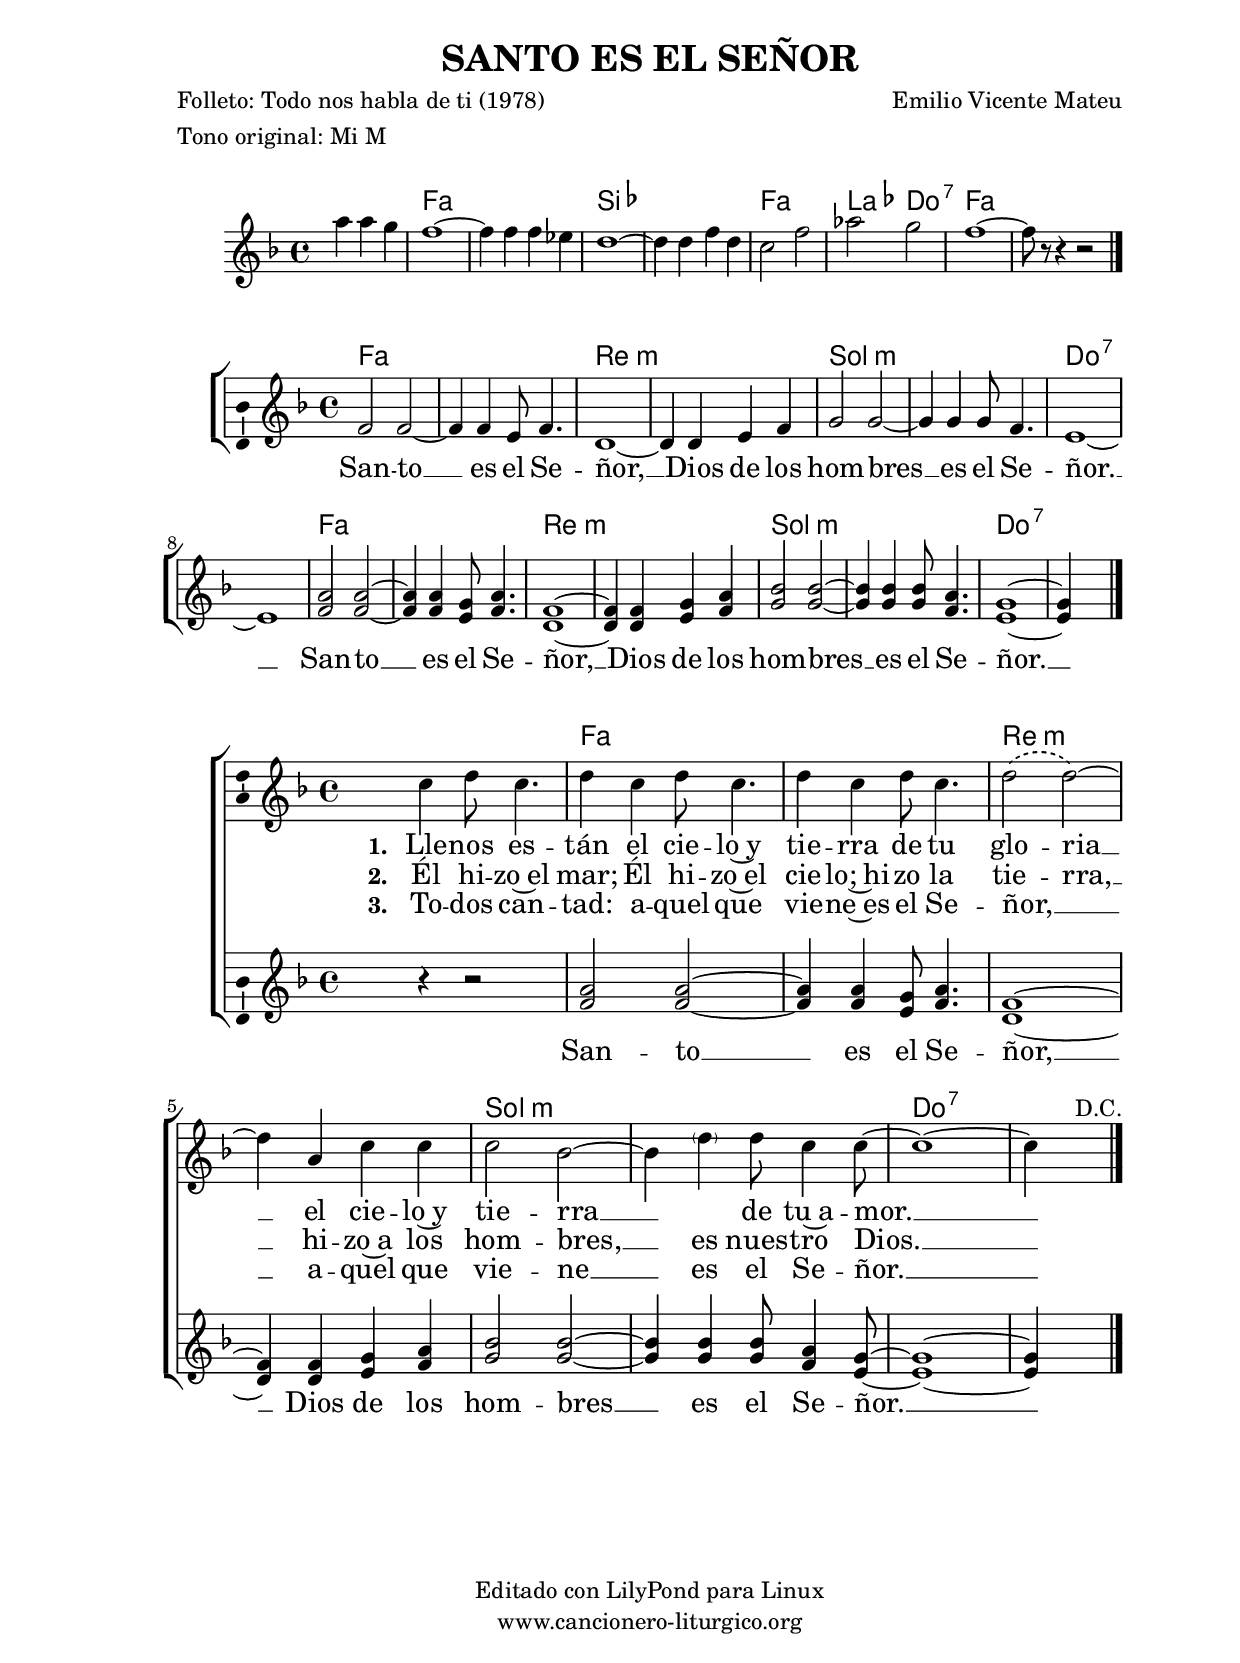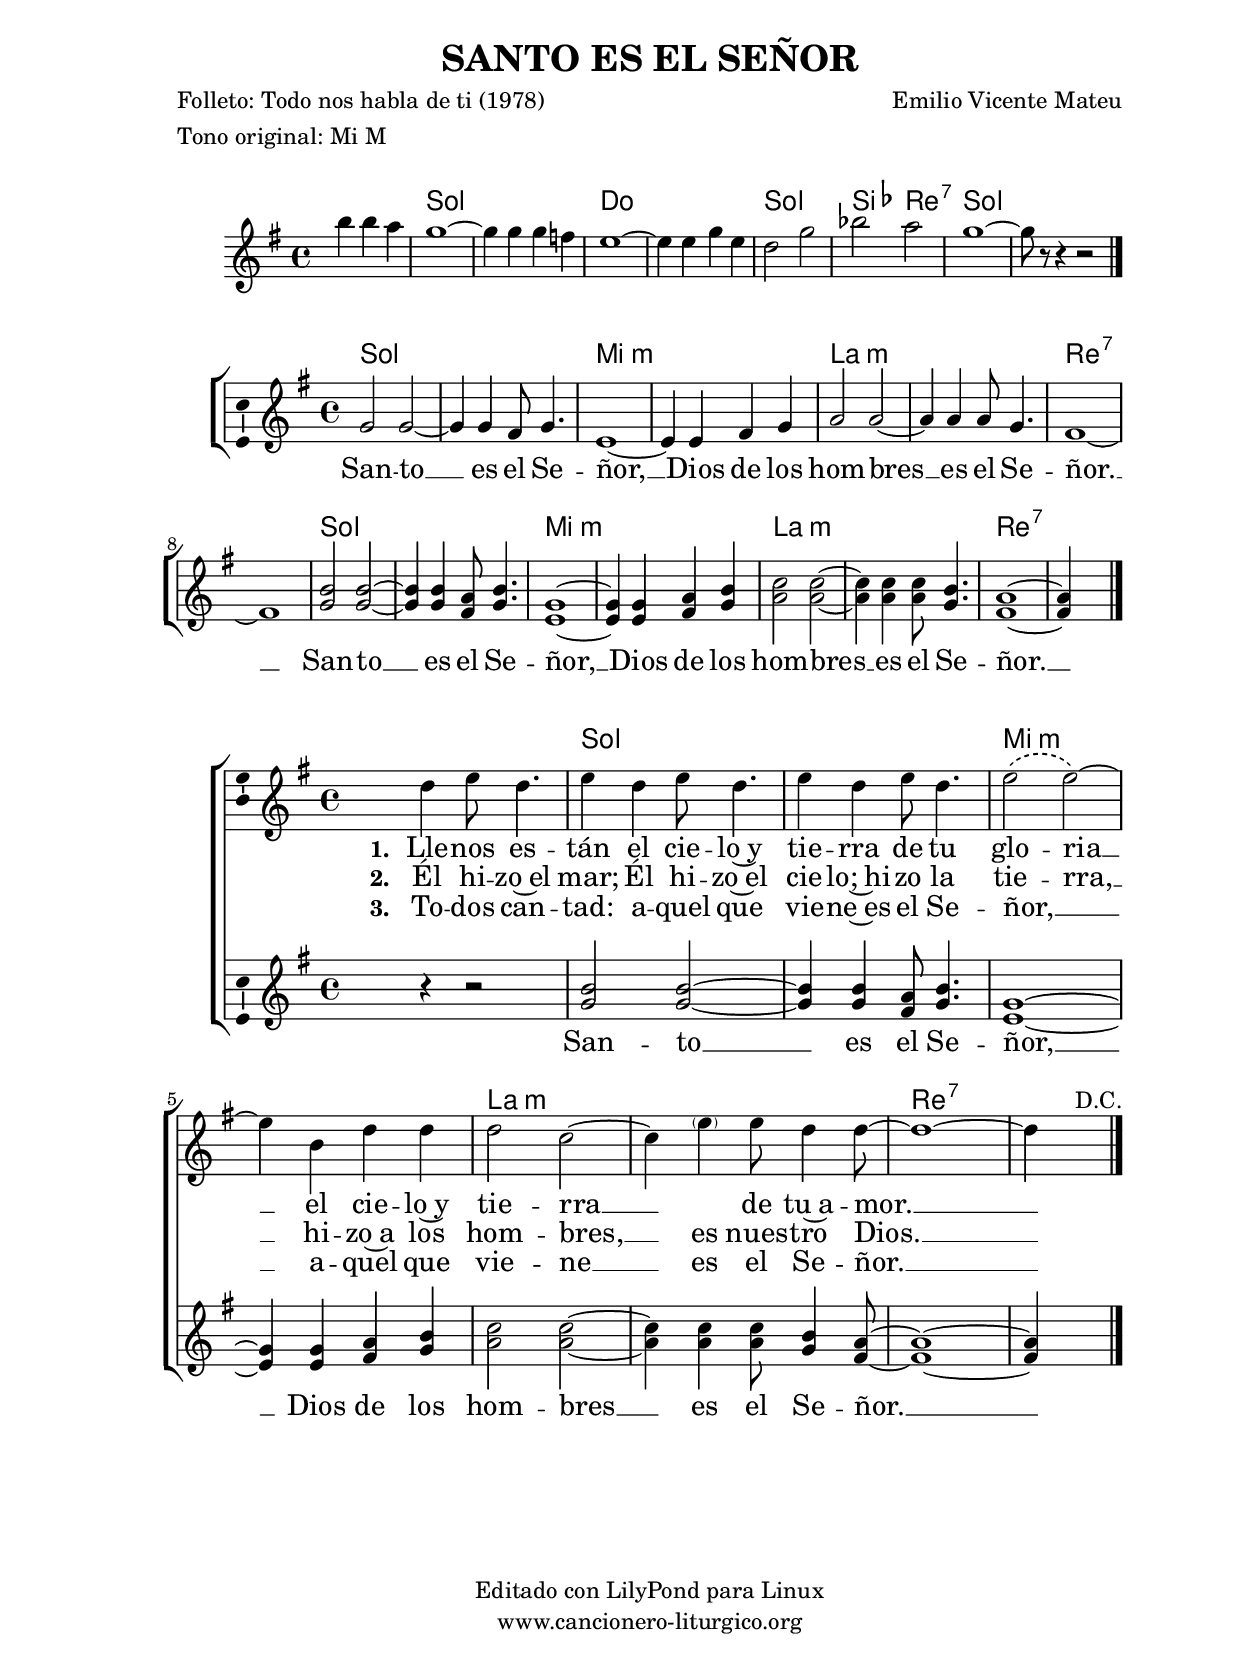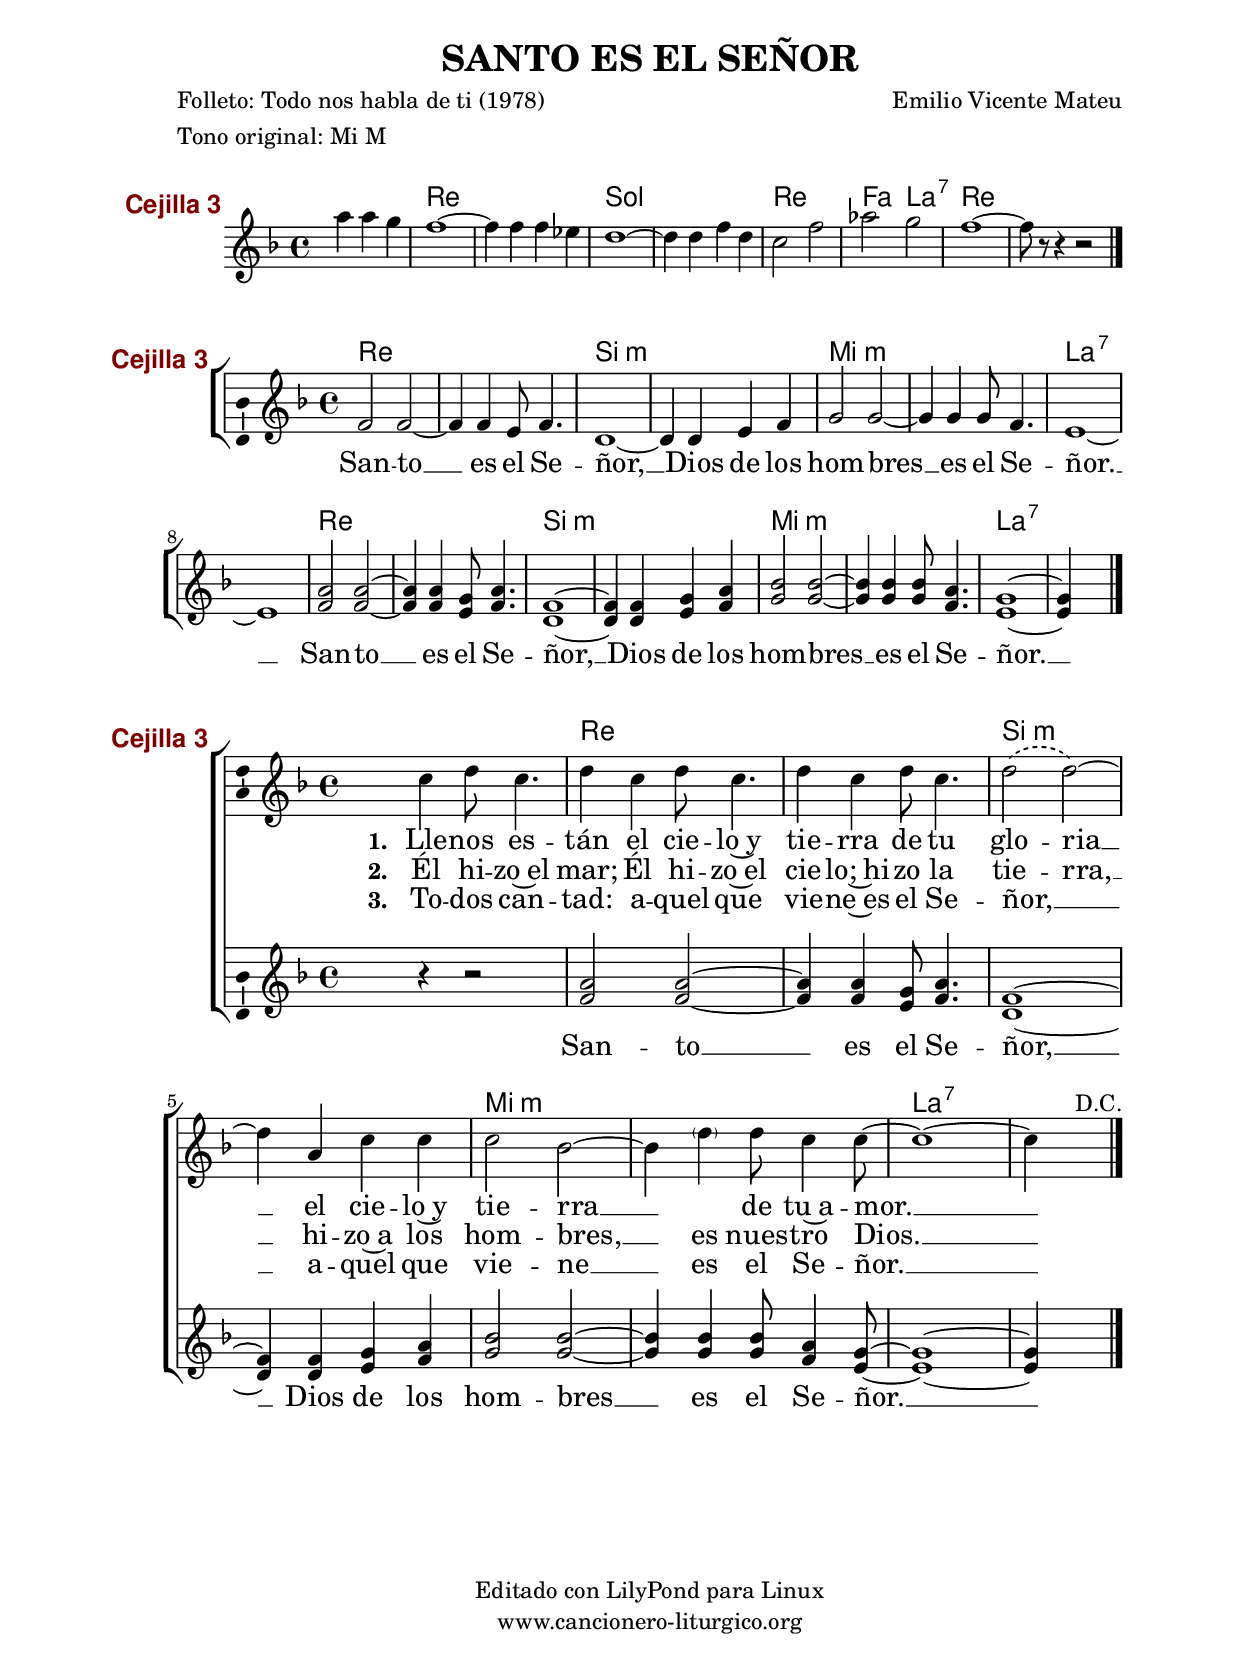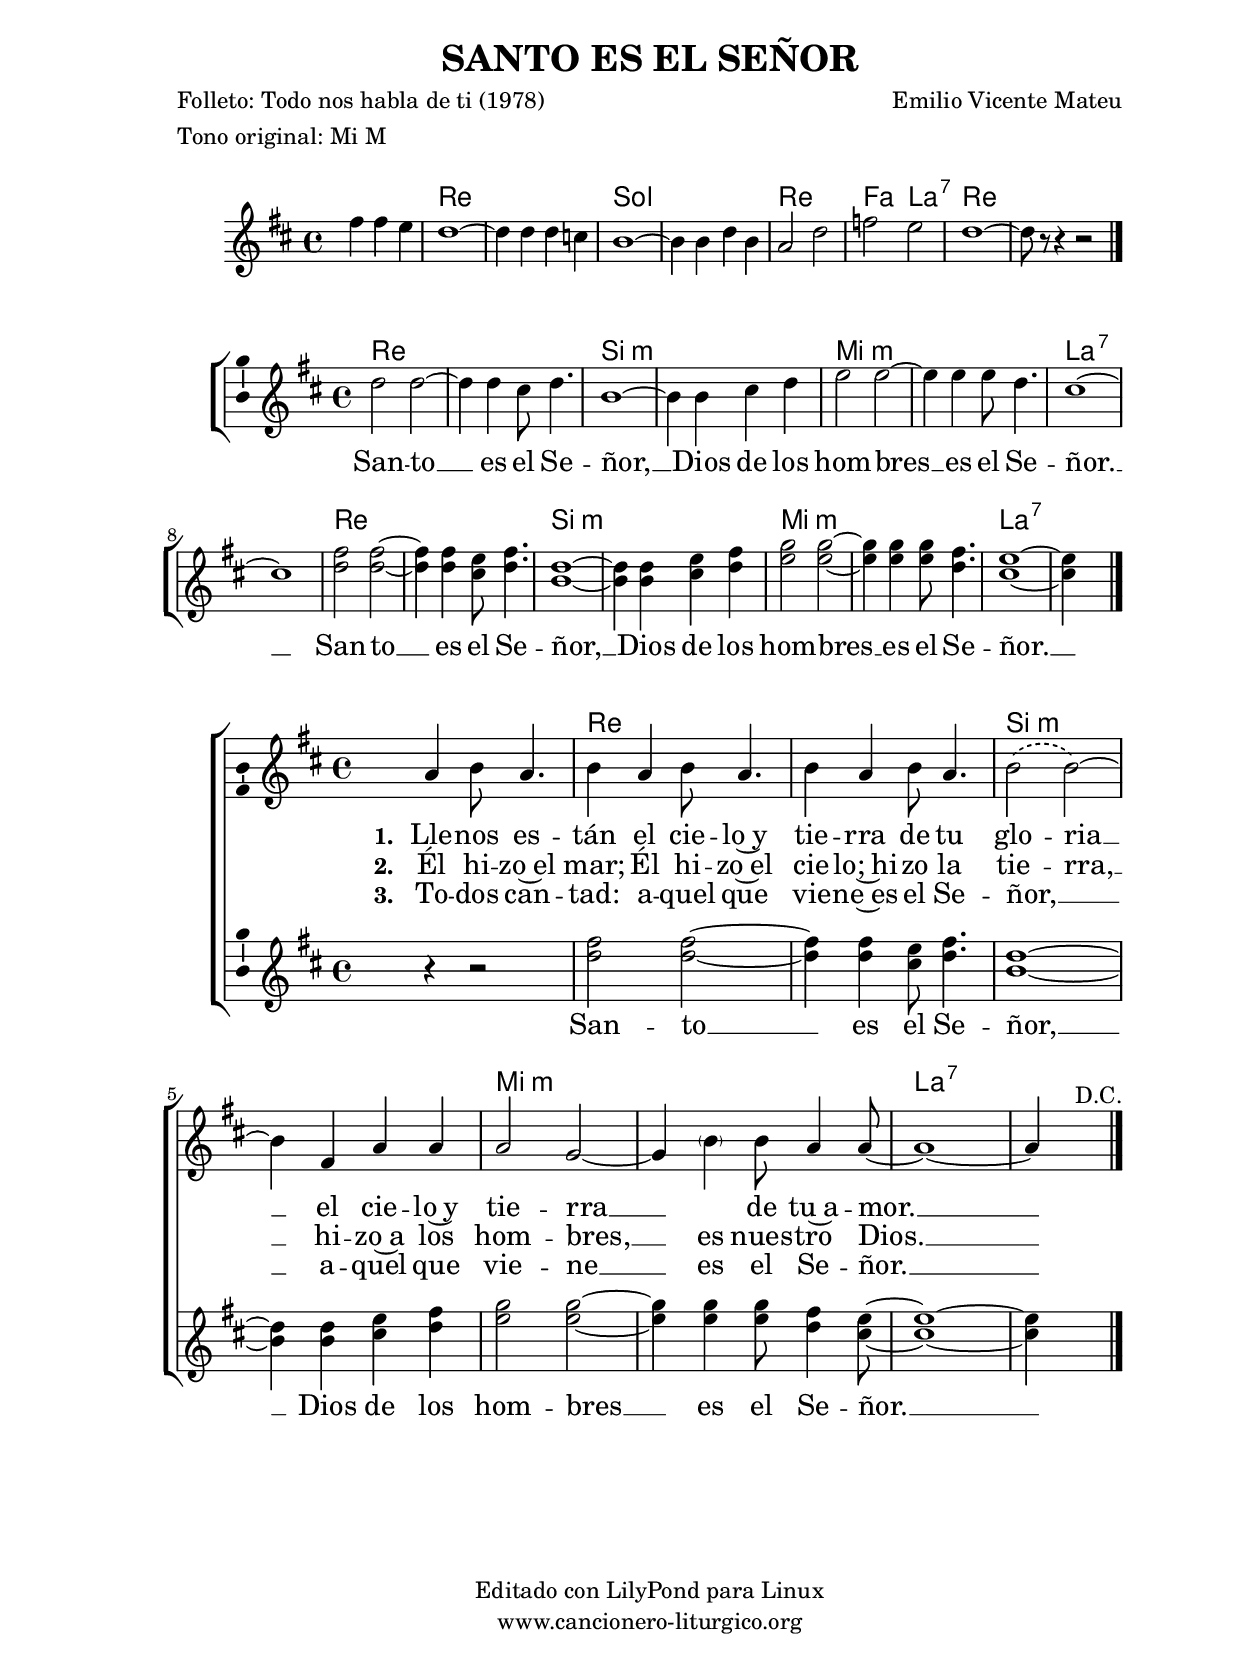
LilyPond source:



%versión de lilypond para la que se ha escrito esta partitura:
\version "2.16.0"

	%Tamaño papel
	#(set-default-paper-size "a4")
	%Tamaño partitura
	#(set-global-staff-size 20)
	%No responde al pulsar sobre una nota
	#(ly:set-option 'point-and-click #f)

%parámetros del encabezamiento:
\header {
	title = "SANTO ES EL SEÑOR"
	subtitle = ""
	composer = "Emilio Vicente Mateu"
	poet = "Folleto: Todo nos habla de ti (1978)"
	meter = "Tono original: Mi M"
	arranger = ""
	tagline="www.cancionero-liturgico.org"
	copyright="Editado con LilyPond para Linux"
	tiempo = ""
	usos = "Sanctus"
	letra = ""
	}

%parámetros asociados al papel:
\paper  {
	oddHeaderMarkup = \markup {\fill-line { \on-the-fly #not-first-page \fromproperty #'header:title \on-the-fly #not-first-page \fromproperty #'header:composer }}
	evenHeaderMarkup = \markup {\fill-line { \fromproperty #'header:composer \fromproperty #'header:title }}
	#(set-paper-size "a4")
	print-page-number = ##f
	first-page-number = 1
	print-first-page-number = ##f
%	head-separation = 3.0 \cm
	top-margin = 2.0 \cm
	bottom-margin = 0.5\cm
%%%	bottom-margin = -2.0\cm
	left-margin = 3.0 \cm
	line-width = 16.0 \cm 
	indent = 8\mm
	interscoreline = 2.\mm
	between-system-space = 15\mm
%	para que las partituras no llenen la hoja:
	ragged-bottom = ##t
%	idem para la última hoja:
	ragged-last-bottom = ##f
%	para que las partituras llenen el ancho del papel:
	ragged-last = ##f
	after-title-space = 2.5 \cm
%page-count=1
%system-count=5

	%Flexible Vertical Spacing
%	markup-markup-spacing =
%	#'((basic-distance . 15) (minimum-distance . 15) (padding . 3))
	markup-system-spacing =
	#'((basic-distance . 15) (minimum-distance . 15) (padding . 3))
	system-system-spacing =
	#'((basic-distance . 15) (minimum-distance . 15) (padding . 3))
	score-system-spacing =
	#'((basic-distance . 15) (minimum-distance . 15) (padding . 5))
%	top-system-spacing = % header
%	#'((basic-distance . 8) (minimum-distance . 0) (padding . 0))
%	top-markup-spacing =
%	#'((basic-distance . 20) (minimum-distance . 20) (padding . 0))
	last-bottom-spacing = % footer
	#'((basic-distance . 5) (minimum-distance . 5) (padding . 0))
%	score-markup-spacing =
%	#'((basic-distance . 16) (minimum-distance . 13) (padding . 0))

	}


%parámetros que afectan a toda la partitura:
global =  {
	%clave de sol (G):
	\clef G
	%armadura:
	\transpose cis d
	\key e \major
	\tempo 4=175
	\set Score.tempoHideNote = ##t
	}


acordesintro = {
	\italianChords
	\chordmode {
	\transpose cis d
{

s1
e1 s a s e g2 b:7 e1 s

}
}
}

melodiaintro = 

\transpose cis d
{
	\relative c''{
	\time 4/4

s4 gis'4 gis fis
e1~
e4 e e d
cis1~
cis4 cis e cis
b2 e
g2 fis
e1~
e8 r8 r4 r2

\bar "|."
}
}

acordes = {
	\italianChords
	\chordmode {
	\transpose cis d
{

e1 s cis:m s fis:m s b:7 s
e1 s cis:m s fis:m s b:7 s2

}
}
}

melodia = 
\transpose cis d
{
	\relative c'{
	\time 4/4

e2 e~
e4 e dis8 e4.
cis1~
cis4 cis dis e
fis2 fis~
fis4 fis fis8 e4.
dis1~
dis1

<<
{
gis2 gis~
gis4 gis fis8 gis4.
e1~
e4 e fis gis
a2 a~
a4 a a8 gis4.
fis1~
fis4 s4 %%%s2
}
{
e2 e~
e4 e dis8 e4.
cis1~
cis4 cis dis e
fis2 fis~
fis4 fis fis8 e4.
dis1~
dis4 s4 %%%s2
}
>>

\bar "|."
	}
	}

acordespoli = {
	\italianChords
	\chordmode {
	\transpose cis d
{

s1
e1 s cis:m s fis:m s b:7 s2

}
}
}

melodiauno = 
\transpose cis d
{
	\relative c''{
	\time 4/4

\phrasingSlurDashed

s4 b4 cis8 b4.
cis4 b cis8 b4.
cis4 b cis8 b4.
cis2 \(cis\)~
cis4 gis b b
b2 a~
a4 \parenthesize cis4 cis8 b4 b8~
b1~
b4 s4^"D.C." %%%s2

\bar "|."
	}
	}

melodiados = 
\transpose cis d
{
	\relative c''{
	\time 4/4

<<
{
s4 r4 r2
gis2 gis~
gis4 gis fis8 gis4.
e1~
e4 e fis gis
a2 a~
a4 a a8 gis4 fis8~
fis1~
fis4 s4 %%%s2
}
{
s4 r4 r2
e2 e~
e4 e dis8 e4.
cis1~
cis4 cis dis e
fis2 fis~
fis4 fis fis8 e4 dis8~
dis1~
dis4 s4 %%%s2
}
>>

\bar "|."
	}
	}


texto = \lyricmode {
San -- to __ es el Se -- ñor, __
Dios de los hom -- bres __
es el Se -- ñor. __

San -- to __ es el Se -- ñor, __
Dios de los hom -- bres __
es el Se -- ñor. __

	}

textouno = \lyricmode {
\set stanza =#"1. " Lle -- nos es -- tán
el cie -- lo~y tie -- rra de tu glo -- ria __
el cie -- lo~y tie -- rra __
"  " de tu~a -- mor. __

	}

textounob = \lyricmode {
\set stanza =#"2. " Él hi -- zo~el mar;
Él hi -- zo~el cie -- lo;~hi -- zo la tie -- rra, __
hi -- zo~a los hom -- bres, __
es nues -- tro Dios. __

	}

textounoc = \lyricmode {
\set stanza =#"3. " To -- dos can -- tad:
a -- quel que vie -- ne~es el Se -- ñor, __ _
a -- quel que vie -- ne __
es el Se -- ñor. __

	}

textodos = \lyricmode {
San -- to __ es el Se -- ñor, __
Dios de los hom -- bres __
es el Se -- ñor. __

	}


acordesintroStaff = \context ChordNames = acordesintroStaff <<
	\set chordChanges = ##t
	\acordesintro
	>>

acordesStaff = \context ChordNames = acordesStaff <<
	\set chordChanges = ##t
	\acordes
	>>

acordespoliStaff = \context ChordNames = acordespoliStaff <<
	\set chordChanges = ##t
	\acordespoli
	>>


%%%%%%%%%%%%%%%%%%%%%%%%%%%%%%%%%%% CEJILLA %%%%%%%%%%%%%%%%%%%%%%%%%%%%%%%%%%%
acordesintrocejilla = {
%%%	\override ChordNames.ChordName #'font-size = #-1
%%%	\override ChordNames.ChordName #'font-series = #'bold
	\transpose f d {
		\acordesintro
		}
	}

acordesintrocejillaStaff = \context ChordNames = acordesintrocejillaStaff <<
	\set Staff.instrumentName = \markup \with-color #darkred \larger \bold \sans "Cejilla 3"
	\set chordChanges = ##t
	\acordesintrocejilla
	>>
acordescejilla = {
%%%	\override ChordNames.ChordName #'font-size = #-1
%%%	\override ChordNames.ChordName #'font-series = #'bold
	\transpose f d {
		\acordes
		}
	}

acordescejillaStaff = \context ChordNames = acordescejillaStaff <<
	\set Staff.instrumentName = \markup \with-color #darkred \larger \bold \sans "Cejilla 3"
	\set chordChanges = ##t
	\acordescejilla
	>>
acordespolicejilla = {
%%%	\override ChordNames.ChordName #'font-size = #-1
%%%	\override ChordNames.ChordName #'font-series = #'bold
	\transpose f d {
		\acordespoli
		}
	}

acordespolicejillaStaff = \context ChordNames = acordespolicejillaStaff <<
	\set Staff.instrumentName = \markup \with-color #darkred \larger \bold \sans "Cejilla 3"
	\set chordChanges = ##t
	\acordespolicejilla
	>>
%%%%%%%%%%%%%%%%%%%%%%%%%%%%%%%%%%% CEJILLA %%%%%%%%%%%%%%%%%%%%%%%%%%%%%%%%%%%


vozintroStaff = \context Voice = vozintroStaff
<<
	\override Staff.StaffSymbol #'staff-space = #(magstep -0.35)
	\set Staff.midiInstrument = #"english horn"
	\set Staff.midiMinimumVolume = #0.7
	\set Staff.midiMaximumVolume = #0.9
	\global
	\melodiaintro
	>>

vozStaff = \context Voice = vozStaff
\with {\consists "Ambitus_engraver"}
<<
%	\set Staff.instrumentName = ""
%	\set Staff.shortInstrumentName = ""
%	\set Staff.midiInstrument = #"clarinet"
%	\set Staff.midiInstrument = #"cello"
%	\set Staff.midiInstrument = #"flute"
	\set Staff.midiInstrument = #"electric guitar (jazz)"
%	\set Staff.midiInstrument = #"english horn"
%	\set Staff.midiInstrument = #"violin"
%	\set Staff.midiInstrument = #"glockenspiel"
	\set Staff.midiMinimumVolume = #0.7
	\set Staff.midiMaximumVolume = #0.9
	\global
	\melodia
	>>

vozunoStaff = \context Voice = vozunoStaff
\with {\consists "Ambitus_engraver"}
<<
%	\set Staff.instrumentName = ""
%	\set Staff.shortInstrumentName = ""
%	\set Staff.midiInstrument = #"clarinet"
%	\set Staff.midiInstrument = #"cello"
%	\set Staff.midiInstrument = #"flute"
	\set Staff.midiInstrument = #"electric guitar (jazz)"
%	\set Staff.midiInstrument = #"english horn"
%	\set Staff.midiInstrument = #"violin"
%	\set Staff.midiInstrument = #"glockenspiel"
	\set Staff.midiMinimumVolume = #0.7
	\set Staff.midiMaximumVolume = #0.9
	\global
	\melodiauno
	>>

vozdosStaff = \context Voice = vozdosStaff
\with {\consists "Ambitus_engraver"}
<<
%	\set Staff.instrumentName = ""
%	\set Staff.shortInstrumentName = ""
%	\set Staff.midiInstrument = #"clarinet"
%	\set Staff.midiInstrument = #"cello"
%	\set Staff.midiInstrument = #"flute"
	\set Staff.midiInstrument = #"electric guitar (jazz)"
%	\set Staff.midiInstrument = #"english horn"
%	\set Staff.midiInstrument = #"violin"
%	\set Staff.midiInstrument = #"glockenspiel"
	\set Staff.midiMinimumVolume = #0.7
	\set Staff.midiMaximumVolume = #0.9
	\global
	\melodiados
	>>

textoStaff = \context Lyrics = textoStaff <<
	\lyricsto vozStaff \texto
	>>

textounoStaff = \context Lyrics = textounoStaff <<
	\lyricsto vozunoStaff \textouno
	>>

textounobStaff = \context Lyrics = textounobStaff <<
	\lyricsto vozunoStaff \textounob
	>>

textounocStaff = \context Lyrics = textounocStaff <<
	\lyricsto vozunoStaff \textounoc
	>>

textodosStaff = \context Lyrics = textodosStaff <<
	\lyricsto vozdosStaff \textodos
	>>


\book {
	\score {
		\context ChoirStaff {
%			\override StaffGroup.SystemStartBracket #'collapse-height = #1
%			\override Score.SystemStartBar #'collapse-height = #1
			<<
			\acordesintroStaff
			\vozintroStaff
			>>
			}
		\layout {
system-count=1
	    		\context {
				\Lyrics
				\override LyricText #'font-size = #2
				}
	   		 \context {
				\Score
				\override StaffSymbol #'staff-space = #(magstep +3)
				}
			}
		}
	\score {
		\context ChoirStaff {
			\override StaffGroup.SystemStartBracket #'collapse-height = #1
			\override Score.SystemStartBar #'collapse-height = #1
			<<
			\acordesStaff
			\vozStaff
			\textoStaff
			>>
			}
		\layout {
system-count=2
	    		\context {
				\Lyrics
				\override LyricText #'font-size = #2
				}
	   		 \context {
				\Score
				\override StaffSymbol #'staff-space = #(magstep +3)
				}
			}
		}
	\score {
		\context ChoirStaff {
%			\override StaffGroup.SystemStartBracket #'collapse-height = #1
%			\override Score.SystemStartBar #'collapse-height = #1
			<<
			\acordespoliStaff
			\vozunoStaff
			\textounoStaff
			\textounobStaff
			\textounocStaff
			\vozdosStaff
			\textodosStaff
			>>
			}
		\layout {
	    		\context {
				\Lyrics
				\override LyricText #'font-size = #2
				}
	   		 \context {
				\Score
				\override StaffSymbol #'staff-space = #(magstep +3)
				}
			}
		}
	\score {
		\unfoldRepeats
		\context ChoirStaff {
			<<
			\acordesintroStaff
			\vozintroStaff
			>>
			<<
			\acordesStaff
			\vozStaff
			>>
			<<
			\acordespoliStaff
			\vozunoStaff
			\vozdosStaff
			>>
			}
		\midi {
	  		\context {
	  			\Score
				tempoWholesPerMinute = #(ly:make-moment 70 4)
				}
			}
		}
	}


%Partitura para guitarra
#(define output-suffix "G")
\book {
	\score {
		\context ChoirStaff {
%			\override StaffGroup.SystemStartBracket #'collapse-height = #1
%			\override Score.SystemStartBar #'collapse-height = #1
			<<
			\acordesintrocejillaStaff
			\vozintroStaff
			>>
			}
		\layout {
system-count=1
%%%%%%%%%%%%%%%%%%%%%%%%%%%%%%%%%%% CEJILLA %%%%%%%%%%%%%%%%%%%%%%%%%%%%%%%%%%%
			\context {
				\ChordNames \consists Instrument_name_engraver
				}
%%%%%%%%%%%%%%%%%%%%%%%%%%%%%%%%%%% CEJILLA %%%%%%%%%%%%%%%%%%%%%%%%%%%%%%%%%%%
	    		\context {
				\Lyrics
				\override LyricText #'font-size = #2
				}
	   		 \context {
				\Score
				\override StaffSymbol #'staff-space = #(magstep +3)
				}
			}
		}
	\score {
		\context ChoirStaff {
			\override StaffGroup.SystemStartBracket #'collapse-height = #1
			\override Score.SystemStartBar #'collapse-height = #1
			<<
			\acordescejillaStaff
			\vozStaff
			\textoStaff
			>>
			}
		\layout {
system-count=2
%%%%%%%%%%%%%%%%%%%%%%%%%%%%%%%%%%% CEJILLA %%%%%%%%%%%%%%%%%%%%%%%%%%%%%%%%%%%
			\context {
				\ChordNames \consists Instrument_name_engraver
				}
%%%%%%%%%%%%%%%%%%%%%%%%%%%%%%%%%%% CEJILLA %%%%%%%%%%%%%%%%%%%%%%%%%%%%%%%%%%%
	    		\context {
				\Lyrics
				\override LyricText #'font-size = #2
				}
	   		 \context {
				\Score
				\override StaffSymbol #'staff-space = #(magstep +3)
				}
			}
		}
	\score {
		\context ChoirStaff {
%			\override StaffGroup.SystemStartBracket #'collapse-height = #1
%			\override Score.SystemStartBar #'collapse-height = #1
			<<
			\acordespolicejillaStaff
			\vozunoStaff
			\textounoStaff
			\textounobStaff
			\textounocStaff
			\vozdosStaff
			\textodosStaff
			>>
			}
		\layout {
%%%%%%%%%%%%%%%%%%%%%%%%%%%%%%%%%%% CEJILLA %%%%%%%%%%%%%%%%%%%%%%%%%%%%%%%%%%%
			\context {
				\ChordNames \consists Instrument_name_engraver
				}
%%%%%%%%%%%%%%%%%%%%%%%%%%%%%%%%%%% CEJILLA %%%%%%%%%%%%%%%%%%%%%%%%%%%%%%%%%%%
	    		\context {
				\Lyrics
				\override LyricText #'font-size = #2
				}
	   		 \context {
				\Score
				\override StaffSymbol #'staff-space = #(magstep +3)
				}
			}
		}
	}


#(define output-suffix "C")
\book {
	\score {
		\context ChoirStaff {
%			\override StaffGroup.SystemStartBracket #'collapse-height = #1
%			\override Score.SystemStartBar #'collapse-height = #1
\transpose c d
			<<
			\acordesintroStaff
			\vozintroStaff
			>>
			}
		\layout {
system-count=1
	    		\context {
				\Lyrics
				\override LyricText #'font-size = #2
				}
	   		 \context {
				\Score
				\override StaffSymbol #'staff-space = #(magstep +3)
				}
			}
		}
	\score {
		\context ChoirStaff {
			\override StaffGroup.SystemStartBracket #'collapse-height = #1
			\override Score.SystemStartBar #'collapse-height = #1
\transpose c d
			<<
			\acordesStaff
			\vozStaff
			\textoStaff
			>>
			}
		\layout {
system-count=2
	    		\context {
				\Lyrics
				\override LyricText #'font-size = #2
				}
	   		 \context {
				\Score
				\override StaffSymbol #'staff-space = #(magstep +3)
				}
			}
		}
	\score {
		\context ChoirStaff {
%			\override StaffGroup.SystemStartBracket #'collapse-height = #1
%			\override Score.SystemStartBar #'collapse-height = #1
\transpose c d
			<<
			\acordespoliStaff
			\vozunoStaff
			\textounoStaff
			\textounobStaff
			\textounocStaff
			\vozdosStaff
			\textodosStaff
			>>
			}
		\layout {
	    		\context {
				\Lyrics
				\override LyricText #'font-size = #2
				}
	   		 \context {
				\Score
				\override StaffSymbol #'staff-space = #(magstep +3)
				}
			}
		}
	}


#(define output-suffix "S")
\book {
	\score {
		\context ChoirStaff {
%			\override StaffGroup.SystemStartBracket #'collapse-height = #1
%			\override Score.SystemStartBar #'collapse-height = #1
\transpose c a,
			<<
			\acordesintroStaff
			\vozintroStaff
			>>
			}
		\layout {
system-count=1
	    		\context {
				\Lyrics
				\override LyricText #'font-size = #2
				}
	   		 \context {
				\Score
				\override StaffSymbol #'staff-space = #(magstep +3)
				}
			}
		}
	\score {
		\context ChoirStaff {
			\override StaffGroup.SystemStartBracket #'collapse-height = #1
			\override Score.SystemStartBar #'collapse-height = #1
\transpose c a
			<<
			\acordesStaff
			\vozStaff
			\textoStaff
			>>
			}
		\layout {
system-count=2
	    		\context {
				\Lyrics
				\override LyricText #'font-size = #2
				}
	   		 \context {
				\Score
				\override StaffSymbol #'staff-space = #(magstep +3)
				}
			}
		}
	\score {
		\context ChoirStaff {
%			\override StaffGroup.SystemStartBracket #'collapse-height = #1
%			\override Score.SystemStartBar #'collapse-height = #1
\transpose c a
			<<
			\acordespoliStaff
\transpose a a,
			\vozunoStaff
			\textounoStaff
			\textounobStaff
			\textounocStaff
			\vozdosStaff
			\textodosStaff
			>>
			}
		\layout {
	    		\context {
				\Lyrics
				\override LyricText #'font-size = #2
				}
	   		 \context {
				\Score
				\override StaffSymbol #'staff-space = #(magstep +3)
				}
			}
		}
	}


